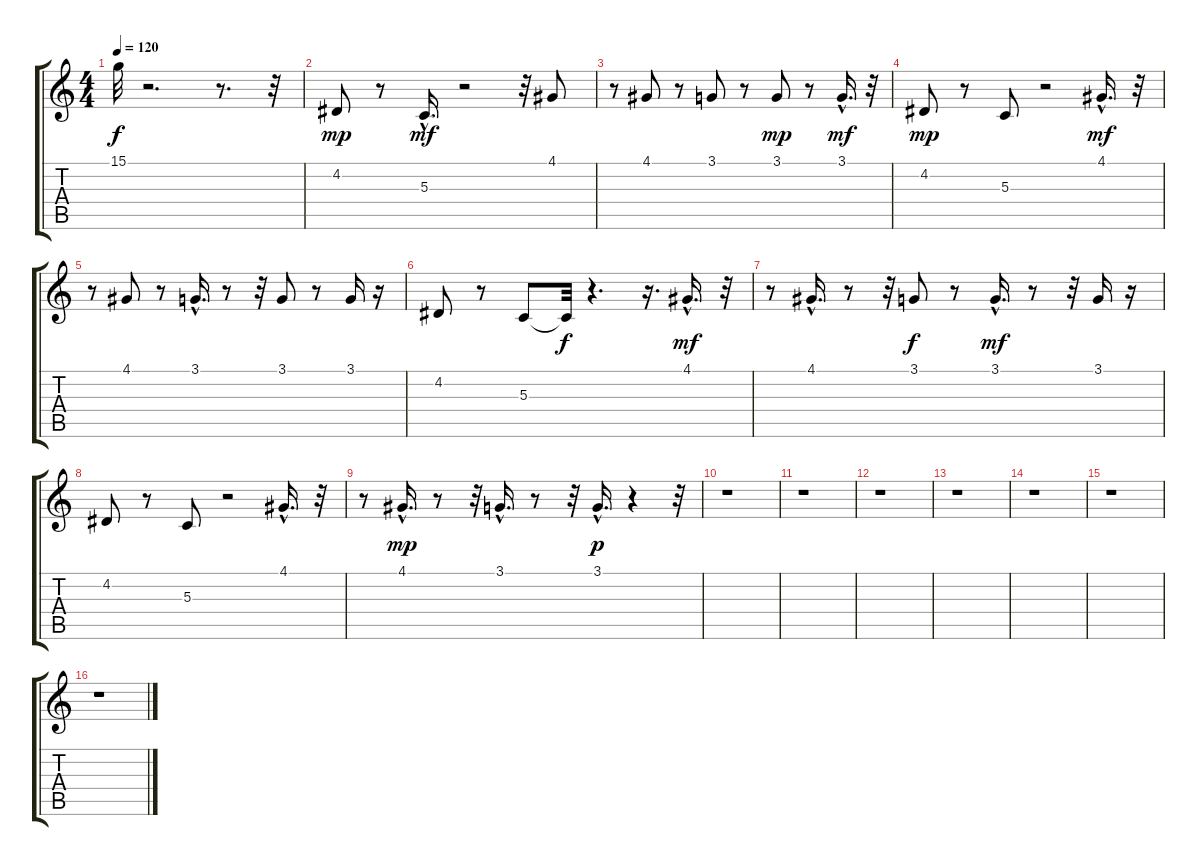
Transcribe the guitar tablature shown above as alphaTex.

\track (" " " ") {instrument synthstrings1}
\staff {score tabs}
\tuning (E4 B3 G3 D3 A2 E2) {hide}
\ts (4 4)
\tempo 120
\clef g2
\ks c
15.1{t}.32{dy f} r.2{d} r.8{d} r.32 |
4.2.8{dy mp} r.8 5.3{hac}.16{d dy mf} r.2 r.32 4.1.8 |
r.8 4.1.8 r.8 3.1.8 r.8 3.1.8{dy mp} r.8 3.1{hac}.16{d dy mf} r.32 |
4.2.8{dy mp} r.8 5.3.8 r.2 4.1{hac}.16{d dy mf} r.32 |
r.8 4.1.8 r.8 3.1{hac}.16{d} r.8 r.32 3.1.8 r.8 3.1.16 r.16 |
4.2.8 r.8 5.3.8 5.3{t}.32{dy f} r.4{d} r.16{d} 4.1{hac}.16{d dy mf} r.32 |
r.8 4.1{hac}.16{d} r.8 r.32 3.1.8{dy f} r.8 3.1{hac}.16{d dy mf} r.8 r.32 3.1.16 r.16 |
4.2.8 r.8 5.3.8 r.2 4.1{hac}.16{d} r.32 |
r.8 4.1{hac}.16{d dy mp} r.8 r.32 3.1{hac}.16{d} r.8 r.32 3.1{hac}.16{d dy p} r.4 r.32 |
r.1 |
r.1 |
r.1 |
r.1 |
r.1 |
r.1 |
r.1
